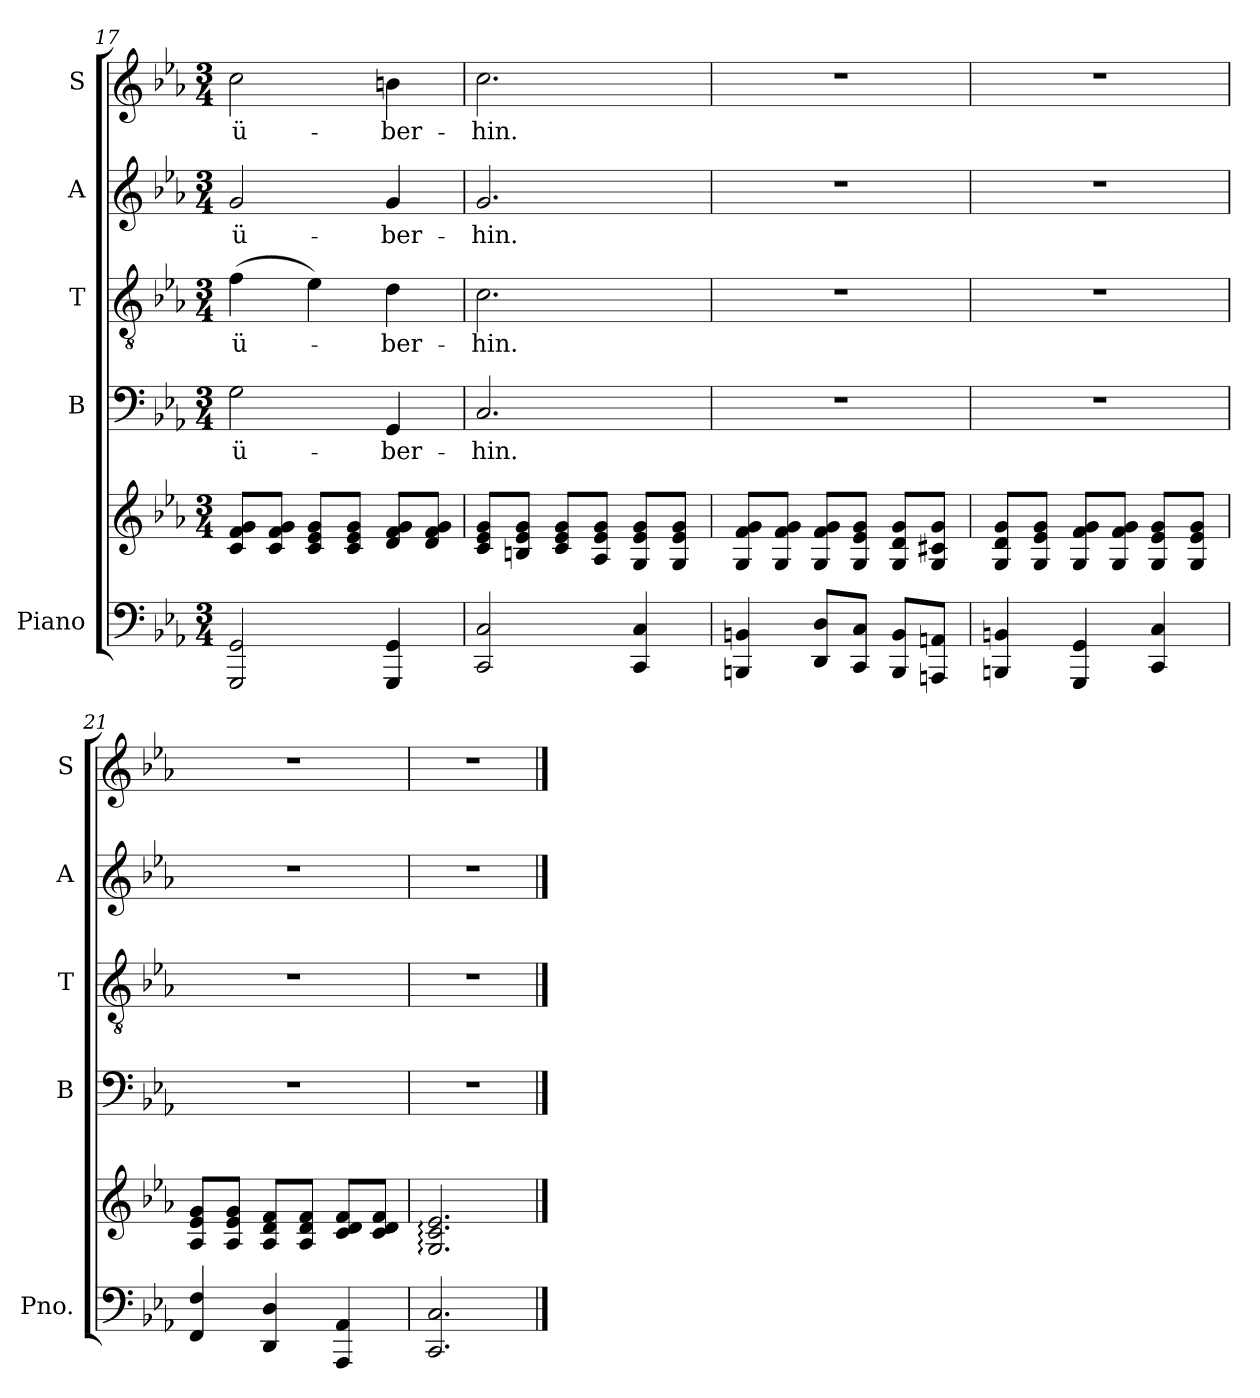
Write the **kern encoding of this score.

**kern	**kern	**kern	**text	**kern	**text	**kern	**text	**kern	**text
*part5	*part5	*part4	*part4	*part3	*part3	*part2	*part2	*part1	*part1
*staff6	*staff5	*staff4	*staff4	*staff3	*staff3	*staff2	*staff2	*staff1	*staff1
*I"Piano	*	*I"B	*	*I"T	*	*I"A	*	*I"S	*
*I'Pno.	*	*I'B	*	*I'T	*	*I'A	*	*I'S	*
!!LO:PB:g=z
*clefF4	*clefG2	*clefF4	*	*clefGv2	*	*clefG2	*	*clefG2	*
*k[b-e-a-]	*k[b-e-a-]	*k[b-e-a-]	*	*k[b-e-a-]	*	*k[b-e-a-]	*	*k[b-e-a-]	*
*c:	*c:	*c:	*	*c:	*	*c:	*	*c:	*
*M3/4	*M3/4	*M3/4	*	*M3/4	*	*M3/4	*	*M3/4	*
=17	=17	=17	=17	=17	=17	=17	=17	=17	=17
2GGG/ 2GG/	8c/ 8f/ 8g/L	2G\	ü-	(4f\	ü-	2g/	ü-	2cc\	ü-
.	8c/ 8f/ 8g/J	.	.	.	.	.	.	.	.
.	8c/ 8e-/ 8g/L	.	.	4e-\)	.	.	.	.	.
.	8c/ 8e-/ 8g/J	.	.	.	.	.	.	.	.
4GGG/ 4GG/	8d/ 8f/ 8g/L	4GG/	-ber-	4d\	-ber-	4g/	-ber-	4bn\	-ber-
.	8d/ 8f/ 8g/J	.	.	.	.	.	.	.	.
=18	=18	=18	=18	=18	=18	=18	=18	=18	=18
2CC/ 2C/	8c/ 8e-/ 8g/L	2.C/	-hin.	2.c\	-hin.	2.g/	-hin.	2.cc\	-hin.
.	8Bn/ 8e-/ 8g/J	.	.	.	.	.	.	.	.
.	8c/ 8e-/ 8g/L	.	.	.	.	.	.	.	.
.	8A-/ 8e-/ 8g/J	.	.	.	.	.	.	.	.
4CC/ 4C/	8G/ 8e-/ 8g/L	.	.	.	.	.	.	.	.
.	8G/ 8e-/ 8g/J	.	.	.	.	.	.	.	.
=19	=19	=19	=19	=19	=19	=19	=19	=19	=19
4BBBn/ 4BBn/	8G/ 8f/ 8g/L	2.r	.	2.r	.	2.r	.	2.r	.
.	8G/ 8f/ 8g/J	.	.	.	.	.	.	.	.
8DD/ 8D/L	8G/ 8f/ 8g/L	.	.	.	.	.	.	.	.
8CC/ 8C/J	8G/ 8e-/ 8g/J	.	.	.	.	.	.	.	.
8BBB/ 8BB/L	8G/ 8d/ 8g/L	.	.	.	.	.	.	.	.
8AAAn/ 8AAn/J	8G/ 8c#X/ 8g/J	.	.	.	.	.	.	.	.
=20	=20	=20	=20	=20	=20	=20	=20	=20	=20
4BBBn/ 4BBn/	8G/ 8d/ 8g/L	2.r	.	2.r	.	2.r	.	2.r	.
.	8G/ 8e-/ 8g/J	.	.	.	.	.	.	.	.
4GGG/ 4GG/	8G/ 8f/ 8g/L	.	.	.	.	.	.	.	.
.	8G/ 8f/ 8g/J	.	.	.	.	.	.	.	.
4CC/ 4C/	8G/ 8e-/ 8g/L	.	.	.	.	.	.	.	.
.	8G/ 8e-/ 8g/J	.	.	.	.	.	.	.	.
!!LO:PB:g=z
=21	=21	=21	=21	=21	=21	=21	=21	=21	=21
4FF/ 4F/	8A-/ 8e-/ 8g/L	2.r	.	2.r	.	2.r	.	2.r	.
.	8A-/ 8e-/ 8g/J	.	.	.	.	.	.	.	.
4DD/ 4D/	8A-/ 8d/ 8f/L	.	.	.	.	.	.	.	.
.	8A-/ 8d/ 8f/J	.	.	.	.	.	.	.	.
4AAA-/ 4AA-/	8c/ 8d/ 8f/L	.	.	.	.	.	.	.	.
.	8c/ 8d/ 8f/J	.	.	.	.	.	.	.	.
=22	=22	=22	=22	=22	=22	=22	=22	=22	=22
2.CC/ 2.C/	2.G/: 2.c/: 2.e-/:	2.r	.	2.r	.	2.r	.	2.r	.
==	==	==	==	==	==	==	==	==	==
*-	*-	*-	*-	*-	*-	*-	*-	*-	*-
